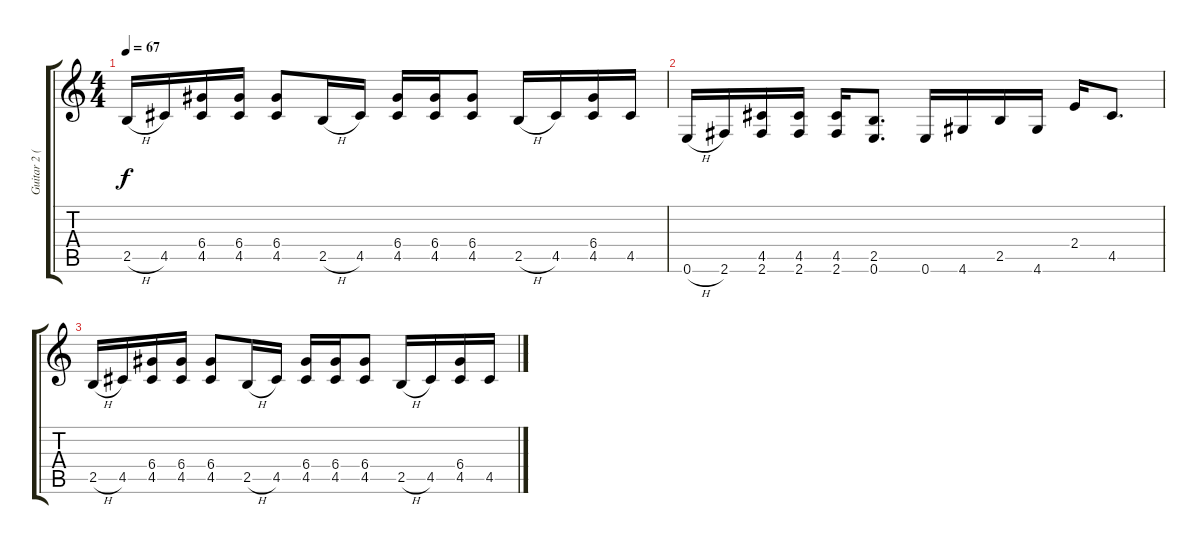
\track ("Guitar 2 (Lead)" "Guitar 2 (") {instrument distortionguitar}
\staff {score tabs}
\tuning (E4 B3 G3 D3 A2 E2) {hide}
\ts (4 4)
\tempo 67
\clef g2
\ks c
2.5{h}.16{dy f} 4.5.16 (6.4 4.5).16 (6.4 4.5).16 (6.4 4.5).8 2.5{h}.16 4.5.16 (6.4 4.5).16 (6.4 4.5).16 (6.4 4.5).8 2.5{h}.16 4.5.16 (6.4 4.5).16 4.5.16 |
0.6{h}.16 2.6.16 (4.5 2.6).16 (4.5 2.6).16 (4.5 2.6).16 (2.5 0.6).8{d} 0.6.16 4.6.16 2.5.16 4.6.16 2.4.16 4.5.8{d} |
2.5{h}.16 4.5.16 (6.4 4.5).16 (6.4 4.5).16 (6.4 4.5).8 2.5{h}.16 4.5.16 (6.4 4.5).16 (6.4 4.5).16 (6.4 4.5).8 2.5{h}.16 4.5.16 (6.4 4.5).16 4.5.16
